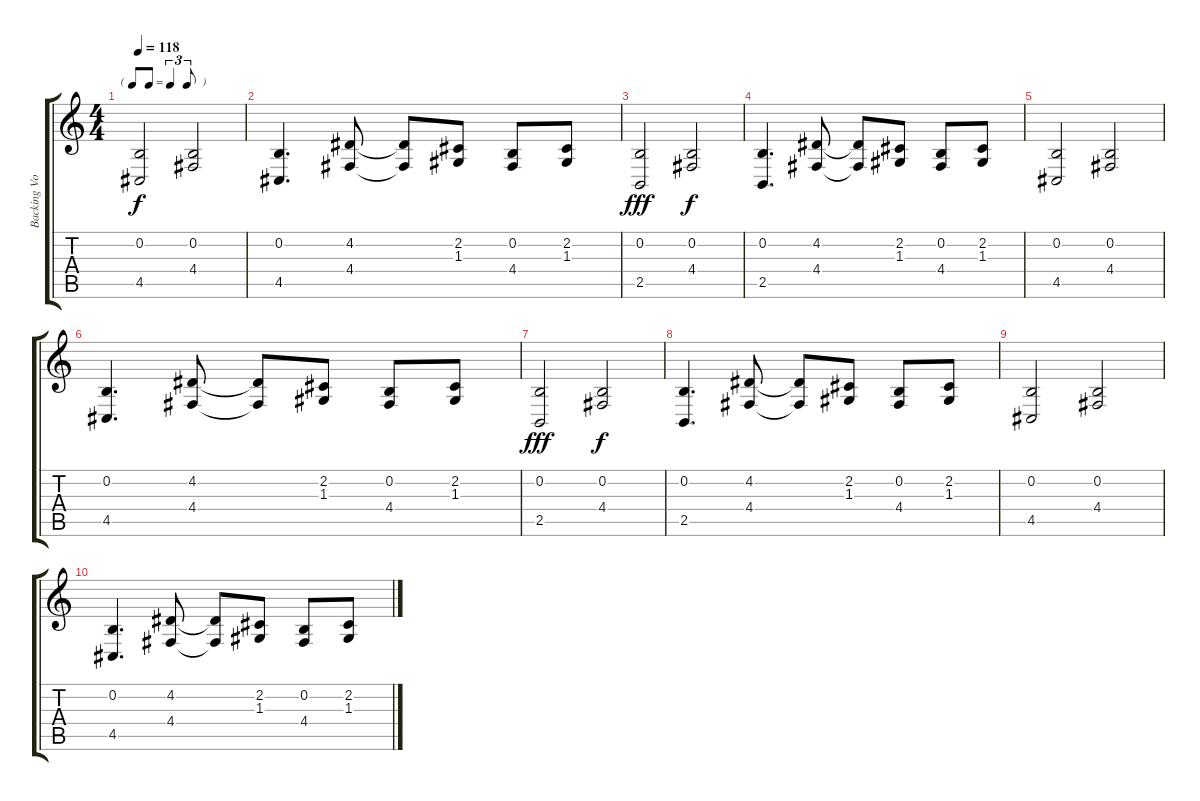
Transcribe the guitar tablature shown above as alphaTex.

\track ("Backing Vocals" "Backing Vo") {instrument tenorsax}
\staff {score tabs}
\tuning (E4 B3 G3 D3 A2 E2) {hide}
\ts (4 4)
\tf triplet8th
\tempo 118
\clef g2
\ks c
(0.2 4.5).2{dy f} (0.2 4.4).2 |
(0.2 4.5).4{d} (4.2 4.4).8 (4.2{t} 4.4{t}).8 (2.2 1.3).8 (0.2 4.4).8 (2.2 1.3).8 |
(0.2 2.5).2{dy fff} (0.2 4.4).2{dy f} |
(0.2 2.5).4{d} (4.2 4.4).8 (4.2{t} 4.4{t}).8 (2.2 1.3).8 (0.2 4.4).8 (2.2 1.3).8 |
(0.2 4.5).2 (0.2 4.4).2 |
(0.2 4.5).4{d volume 11} (4.2 4.4).8 (4.2{t} 4.4{t}).8 (2.2 1.3).8 (0.2 4.4).8 (2.2 1.3).8 |
(0.2 2.5).2{dy fff volume 8} (0.2 4.4).2{dy f} |
(0.2 2.5).4{d volume 5} (4.2 4.4).8 (4.2{t} 4.4{t}).8 (2.2 1.3).8 (0.2 4.4).8 (2.2 1.3).8 |
(0.2 4.5).2{volume 3} (0.2 4.4).2 |
(0.2 4.5).4{d volume 1} (4.2 4.4).8 (4.2{t} 4.4{t}).8 (2.2 1.3).8 (0.2 4.4).8 (2.2 1.3).8
